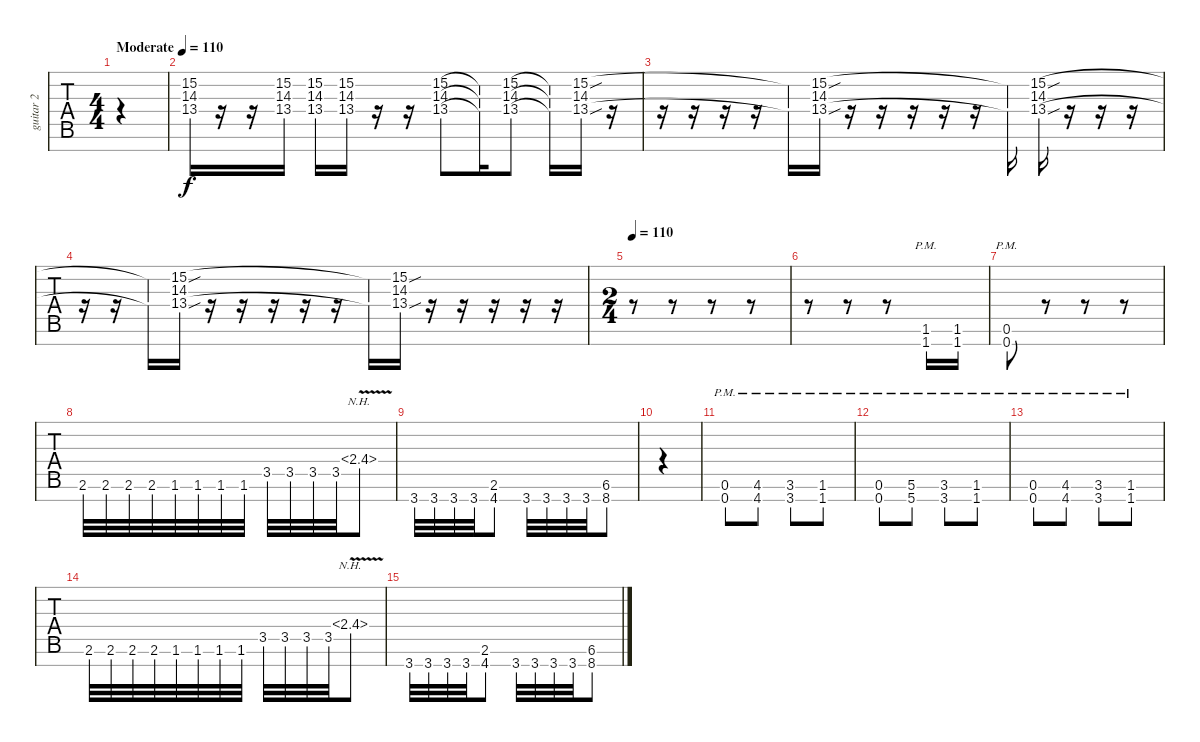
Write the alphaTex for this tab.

\track ("guitar 2" "guitar 2") {instrument distortionguitar}
\staff {tabs}
\tuning (E4 A3 Gb3 D3 A2 E2 A1) {hide}
\ts (4 4)
\tempo (110 "Moderate")
\tempo 95
\tempo (110 "Moderate")
\clef f4
\ks c
|
(15.2 14.3 13.4).16 r.16 r.16 (15.2 14.3 13.4).16 (15.2 14.3 13.4).16 (15.2 14.3 13.4).16 r.16 r.16 (15.2 14.3 13.4).8 (15.2{t} 14.3{t} 13.4{t}).16 (15.2 14.3 13.4).8 (15.2{t} 14.3{t} 13.4{t}).16 (15.2{sou} 14.3 13.4{sou}).16 r.16 |
r.16 r.16 r.16 r.16 (15.2{t} 13.4{t}).16 (15.2{sou} 14.3 13.4{sou}).16 r.16 r.16 r.16 r.16 r.16 (15.2{t} 13.4{t}).16 (15.2{sou} 14.3 13.4{sou}).16 r.16 r.16 r.16 |
r.16 r.16 (15.2{t} 13.4{t}).16 (15.2{sou} 14.3 13.4{sou}).16 r.16 r.16 r.16 r.16 r.16 (15.2{t} 13.4{t}).16 (15.2{sou} 14.3 13.4{sou}).16 r.16 r.16 r.16 r.16 r.16 |
\ts (2 4)
\tempo 110
r.8 r.8 r.8 r.8 |
r.8 r.8 r.8 (1.6{pm} 1.7{pm}).16 (1.6 1.7).16 |
(0.6{pm} 0.7{pm}).8 r.8 r.8 r.8 |
2.6.32 2.6.32 2.6.32 2.6.32 1.6.32 1.6.32 1.6.32 1.6.32 3.5.32 3.5.32 3.5.32 3.5.32 2.4{nh v}.8 |
3.7.32 3.7.32 3.7.32 3.7.32 (2.6 4.7).8 3.7.32 3.7.32 3.7.32 3.7.32 (6.6 8.7).8 |
|
(0.6{pm} 0.7{pm}).8 (4.6{pm} 4.7{pm}).8 (3.6{pm} 3.7{pm}).8 (1.6{pm} 1.7{pm}).8 |
(0.6{pm} 0.7{pm}).8 (5.6{pm} 5.7{pm}).8 (3.6{pm} 3.7{pm}).8 (1.6{pm} 1.7{pm}).8 |
(0.6{pm} 0.7{pm}).8 (4.6{pm} 4.7{pm}).8 (3.6{pm} 3.7{pm}).8 (1.6{pm} 1.7{pm}).8 |
2.6.32 2.6.32 2.6.32 2.6.32 1.6.32 1.6.32 1.6.32 1.6.32 3.5.32 3.5.32 3.5.32 3.5.32 2.4{nh v}.8 |
3.7.32 3.7.32 3.7.32 3.7.32 (2.6 4.7).8 3.7.32 3.7.32 3.7.32 3.7.32 (6.6 8.7).8
